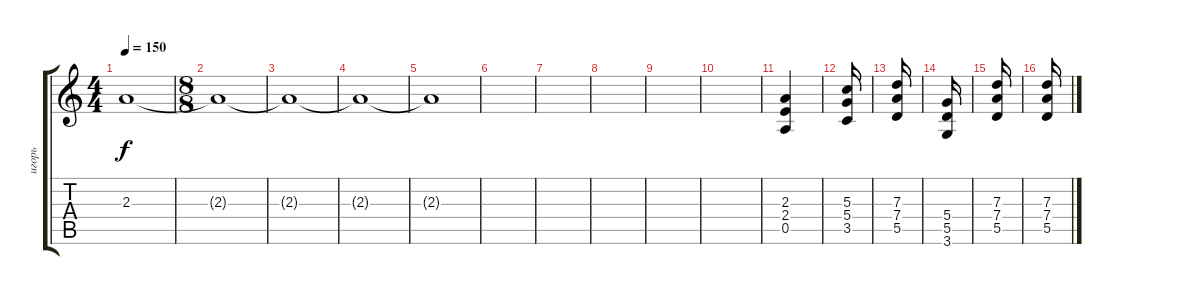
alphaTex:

\track ("игорь" "игорь") {instrument distortionguitar}
\staff {score tabs}
\tuning (E4 B3 G3 D3 A2 E2) {hide}
\ts (4 4)
\tempo 150
\clef g2
\ks c
2.3{t}.1{dy f} |
\ts (8 8)
2.3{t}.1 |
2.3{t}.1 |
2.3{t}.1 |
2.3{t}.1 |
|
|
|
|
|
(2.3 2.4 0.5).4 |
(5.3 5.4 3.5).16 |
(7.3 7.4 5.5).16 |
(5.4 5.5 3.6).16 |
(7.3 7.4 5.5).16 |
(7.3 7.4 5.5).16
